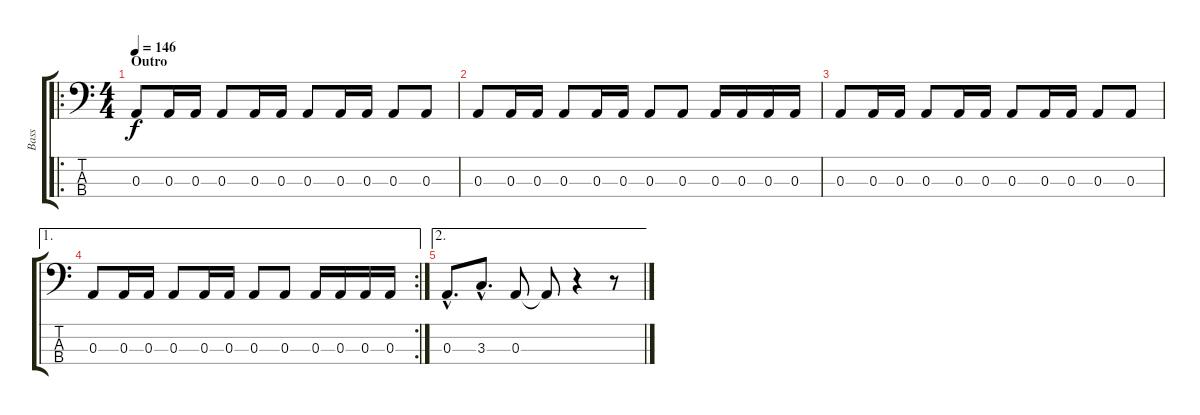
\track ("Bass" "Bass") {instrument electricbasspick}
\staff {score tabs}
\tuning (G2 D2 A1 E1) {hide}
\ro
\ts (4 4)
\section ("" "Outro")
\tempo 146
\clef f4
\ks c
0.3.8{dy f} 0.3.16 0.3.16 0.3.8 0.3.16 0.3.16 0.3.8 0.3.16 0.3.16 0.3.8 0.3.8 |
0.3.8 0.3.16 0.3.16 0.3.8 0.3.16 0.3.16 0.3.8 0.3.8 0.3.16 0.3.16 0.3.16 0.3.16 |
0.3.8 0.3.16 0.3.16 0.3.8 0.3.16 0.3.16 0.3.8 0.3.16 0.3.16 0.3.8 0.3.8 |
\ae 1
\rc 2
0.3.8 0.3.16 0.3.16 0.3.8 0.3.16 0.3.16 0.3.8 0.3.8 0.3.16 0.3.16 0.3.16 0.3.16 |
\ae 2
0.3{hac}.8{d} 3.3{hac}.8{d} 0.3.8 0.3{t}.8 r.4 r.8
